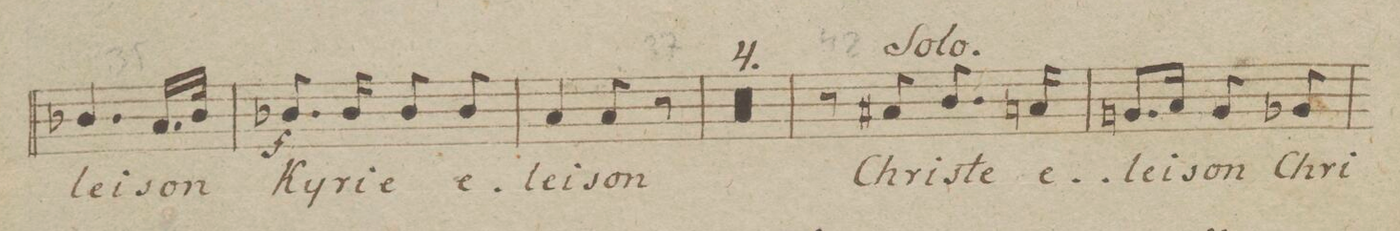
**kern	**text	**dynam
*I"Basso.	*	*
*clefF4	*	*
*k[b-e-]	*	*
*M2/4	*	*
4.D-X/	-lei-	.
16.C/LL	-son	.
32D-/JJk	.	.
=35	=35	=35
8.D-X/	Ky-	f
16D-/	-ri-	.
8D-/	-e	.
8D-/	e-	.
=36	=36	=36
4C/	-ley-	.
8C/	-son	.
8r	.	.
=37	=37	=37
0r	.	.
=38	=38	=38
=39	=39	=39
=40	=40	=40
=41	=41	=41
8r	.	.
8C#X/	Chri-	.
8.D/	-ste	.
16Cn/	e-	.
=42	=42	=42
8.BBn/L	-lei-	.
16C/Jk	.	.
8BB/	-son	.
8BB-X/	Chri-	.
=43	=43	=43
*-	*-	*-
